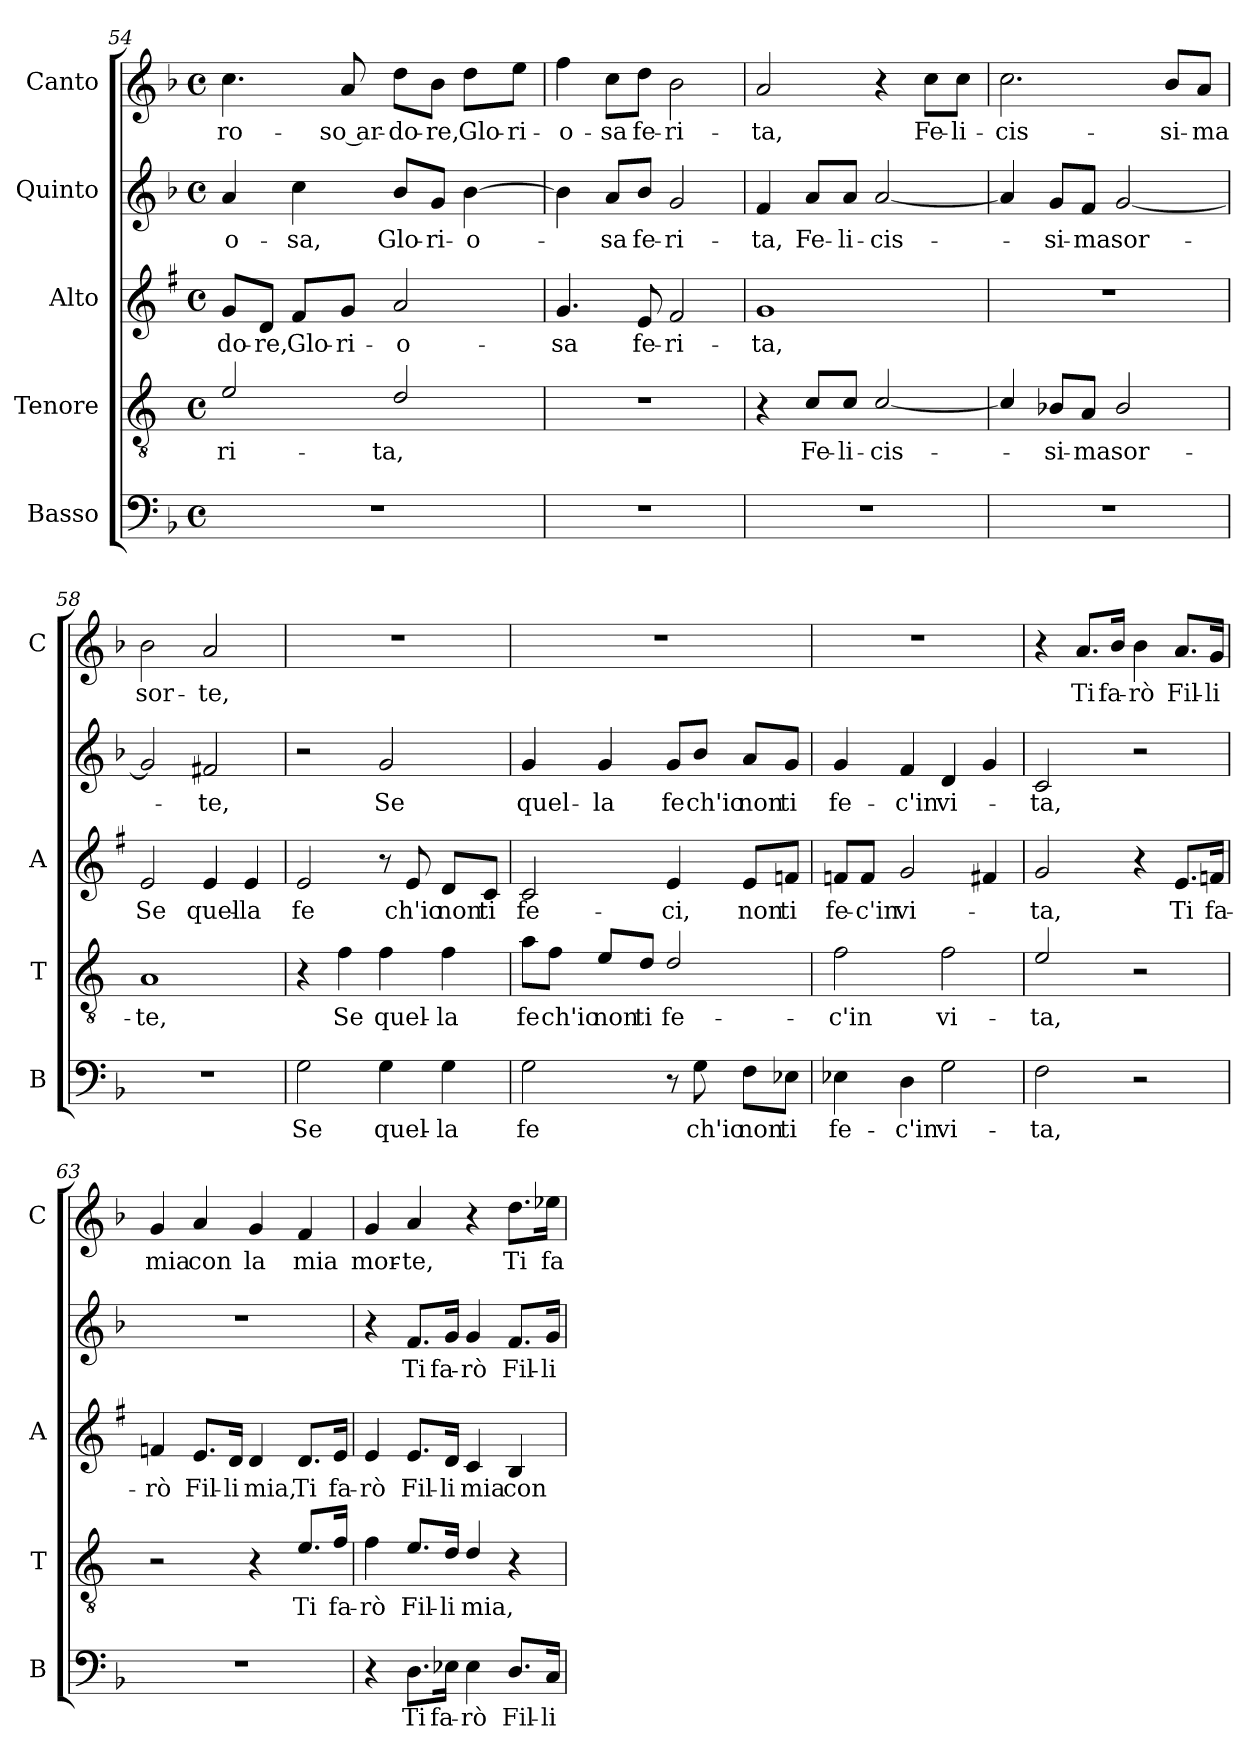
**kern	**text	**kern	**text	**kern	**text	**kern	**text	**kern	**text
*part5	*part5	*part4	*part4	*part3	*part3	*part2	*part2	*part1	*part1
*staff5	*staff5	*staff4	*staff4	*staff3	*staff3	*staff2	*staff2	*staff1	*staff1
*I"Basso	*	*I"Tenore	*	*I"Alto	*	*I"Quinto	*	*I"Canto	*
*I'B	*	*I'T	*	*I'A	*	*	*	*I'C	*
*clefF4	*	*clefGv2	*	*clefG2	*	*clefG2	*	*clefG2	*
*	*	*ITrd4c7	*	*ITrd1c2	*	*	*	*	*
*k[b-]	*	*k[b-]	*	*k[b-]	*	*k[b-]	*	*k[b-]	*
*F:	*	*F:	*	*F:	*	*F:	*	*F:	*
*M4/4	*	*M4/4	*	*M4/4	*	*M4/4	*	*M4/4	*
*met(c)	*	*met(c)	*	*met(c)	*	*met(c)	*	*met(c)	*
=54	=54	=54	=54	=54	=54	=54	=54	=54	=54
!	!	!	!LO:LY:b	!	!LO:LY:b	!	!LO:LY:b	!	!LO:LY:b
1r	.	2A/	-ri-	8f/L	-do-	4a/	-o-	4.cc\	-ro-
!	!	!	!	!	!LO:LY:b	!	!	!	!
.	.	.	.	8c/J	-re,	.	.	.	.
!	!	!	!	!	!LO:LY:b	!	!LO:LY:b	!	!
.	.	.	.	8e/L	Glo-	4cc\	-sa,	.	.
!	!	!	!	!	!LO:LY:b	!	!	!	!LO:LY:b
.	.	.	.	8f/J	-ri-	.	.	8a/	-so ar-
!	!	!	!LO:LY:b	!	!LO:LY:b	!	!LO:LY:b	!	!LO:LY:b
.	.	2G/	-ta,	2g/	-o-	8b-/L	Glo-	8dd\L	-do-
!	!	!	!	!	!	!	!LO:LY:b	!	!LO:LY:b
.	.	.	.	.	.	8g/J	-ri-	8b-\J	-re,
!	!	!	!	!	!	!	!LO:LY:b	!	!LO:LY:b
.	.	.	.	.	.	[4b-\	-o-	8dd\L	Glo-
!	!	!	!	!	!	!	!	!	!LO:LY:b
.	.	.	.	.	.	.	.	8ee\J	-ri-
=55	=55	=55	=55	=55	=55	=55	=55	=55	=55
!	!	!	!	!	!LO:LY:b	!	!	!	!LO:LY:b
1r	.	1r	.	4.f/	-sa	4b-\]	.	4ff\	-o-
!	!	!	!	!	!	!	!LO:LY:b	!	!LO:LY:b
.	.	.	.	.	.	8a/L	-sa	8cc\L	-sa
!	!	!	!	!	!LO:LY:b	!	!LO:LY:b	!	!LO:LY:b
.	.	.	.	8d/	fe-	8b-/J	fe-	8dd\J	fe-
!	!	!	!	!	!LO:LY:b	!	!LO:LY:b	!	!LO:LY:b
.	.	.	.	2e/	-ri-	2g/	-ri-	2b-\	-ri-
!!LO:LB:g=z
=56	=56	=56	=56	=56	=56	=56	=56	=56	=56
!	!	!	!	!	!LO:LY:b	!	!LO:LY:b	!	!LO:LY:b
1r	.	4r	.	1f	-ta,	4f/	-ta,	2a/	-ta,
!	!	!	!LO:LY:b	!	!	!	!LO:LY:b	!	!
.	.	8F/L	Fe-	.	.	8a/L	Fe-	.	.
!	!	!	!LO:LY:b	!	!	!	!LO:LY:b	!	!
.	.	8F/J	-li-	.	.	8a/J	-li-	.	.
!	!	!	!LO:LY:b	!	!	!	!LO:LY:b	!	!
.	.	[2F/	-cis-	.	.	[2a/	-cis-	4r	.
!	!	!	!	!	!	!	!	!	!LO:LY:b
.	.	.	.	.	.	.	.	8cc\L	Fe-
!	!	!	!	!	!	!	!	!	!LO:LY:b
.	.	.	.	.	.	.	.	8cc\J	-li-
=57	=57	=57	=57	=57	=57	=57	=57	=57	=57
!	!	!	!	!	!	!	!	!	!LO:LY:b
1r	.	4F/]	.	1r	.	4a/]	.	2.cc\	-cis-
!	!	!	!LO:LY:b	!	!	!	!LO:LY:b	!	!
.	.	8E-X/L	-si-	.	.	8g/L	-si-	.	.
!	!	!	!LO:LY:b	!	!	!	!LO:LY:b	!	!
.	.	8D/J	-ma	.	.	8f/J	-ma	.	.
!	!	!	!LO:LY:b	!	!	!	!LO:LY:b	!	!
.	.	2E-/	sor-	.	.	[2g/	sor-	.	.
!	!	!	!	!	!	!	!	!	!LO:LY:b
.	.	.	.	.	.	.	.	8b-/L	-si-
!	!	!	!	!	!	!	!	!	!LO:LY:b
.	.	.	.	.	.	.	.	8a/J	-ma
=58	=58	=58	=58	=58	=58	=58	=58	=58	=58
!	!	!	!LO:LY:b	!	!LO:LY:b	!	!	!	!LO:LY:b
1r	.	1D	-te,	2d/	Se	2g/]	.	2b-\	sor-
!	!	!	!	!	!LO:LY:b	!	!LO:LY:b	!	!LO:LY:b
.	.	.	.	4d/	quel-	2f#X/	-te,	2a/	-te,
!	!	!	!	!	!LO:LY:b	!	!	!	!
.	.	.	.	4d/	-la	.	.	.	.
=59	=59	=59	=59	=59	=59	=59	=59	=59	=59
!	!LO:LY:b	!	!	!	!LO:LY:b	!	!	!	!
2G\	Se	4r	.	2d/	fe	2r	.	1r	.
!	!	!	!LO:LY:b	!	!	!	!	!	!
.	.	4B-\	Se	.	.	.	.	.	.
!	!LO:LY:b	!	!LO:LY:b	!	!	!	!LO:LY:b	!	!
4G\	quel-	4B-\	quel-	8r	.	2g/	Se	.	.
!	!	!	!	!	!LO:LY:b	!	!	!	!
.	.	.	.	8d/	ch'io	.	.	.	.
!	!LO:LY:b	!	!LO:LY:b	!	!LO:LY:b	!	!	!	!
4G\	-la	4B-\	-la	8c/L	non	.	.	.	.
!	!	!	!	!	!LO:LY:b	!	!	!	!
.	.	.	.	8B-/J	ti	.	.	.	.
=60	=60	=60	=60	=60	=60	=60	=60	=60	=60
!	!LO:LY:b	!	!LO:LY:b	!	!LO:LY:b	!	!LO:LY:b	!	!
2G\	fe	8d\L	fe	2B-/	fe-	4g/	quel-	1r	.
!	!	!	!LO:LY:b	!	!	!	!	!	!
.	.	8B-\J	ch'io	.	.	.	.	.	.
!	!	!	!LO:LY:b	!	!	!	!LO:LY:b	!	!
.	.	8A/L	non	.	.	4g/	-la	.	.
!	!	!	!LO:LY:b	!	!	!	!	!	!
.	.	8G/J	ti	.	.	.	.	.	.
!	!	!	!LO:LY:b	!	!LO:LY:b	!	!LO:LY:b	!	!
8r	.	2G/	fe-	4d/	-ci,	8g/L	fe	.	.
!	!LO:LY:b	!	!	!	!	!	!LO:LY:b	!	!
8G\	ch'io	.	.	.	.	8b-/J	ch'io	.	.
!	!LO:LY:b	!	!	!	!LO:LY:b	!	!LO:LY:b	!	!
8F\L	non	.	.	8d/L	non	8a/L	non	.	.
!	!LO:LY:b	!	!	!	!LO:LY:b	!	!LO:LY:b	!	!
8E-X\J	ti	.	.	8e-X/J	ti	8g/J	ti	.	.
!!LO:LB:g=z
=61	=61	=61	=61	=61	=61	=61	=61	=61	=61
!	!LO:LY:b	!	!LO:LY:b	!	!LO:LY:b	!	!LO:LY:b	!	!
4E-X\	fe-	2B-\	-c'in	8e-X/L	fe-	4g/	fe-	1r	.
!	!	!	!	!	!LO:LY:b	!	!	!	!
.	.	.	.	8e-/J	-c'in	.	.	.	.
!	!LO:LY:b	!	!	!	!LO:LY:b	!	!LO:LY:b	!	!
4D\	-c'in	.	.	2f/	vi-	4f/	-c'in	.	.
!	!LO:LY:b	!	!LO:LY:b	!	!	!	!LO:LY:b	!	!
2G\	vi-	2B-\	vi-	.	.	4d/	vi-	.	.
.	.	.	.	4en/	.	4g/	.	.	.
=62	=62	=62	=62	=62	=62	=62	=62	=62	=62
!	!LO:LY:b	!	!LO:LY:b	!	!LO:LY:b	!	!LO:LY:b	!	!
2F\	-ta,	2A/	-ta,	2f/	-ta,	2c/	-ta,	4r	.
!	!	!	!	!	!	!	!	!	!LO:LY:b
.	.	.	.	.	.	.	.	8.a/L	Ti
!	!	!	!	!	!	!	!	!	!LO:LY:b
.	.	.	.	.	.	.	.	16b-/Jk	fa-
!	!	!	!	!	!	!	!	!	!LO:LY:b
2r	.	2r	.	4r	.	2r	.	4b-\	-rò
!	!	!	!	!	!LO:LY:b	!	!	!	!LO:LY:b
.	.	.	.	8.d/L	Ti	.	.	8.a/L	Fil-
!	!	!	!	!	!LO:LY:b	!	!	!	!LO:LY:b
.	.	.	.	16e-X/Jk	fa-	.	.	16g/Jk	-li
=63	=63	=63	=63	=63	=63	=63	=63	=63	=63
!	!	!	!	!	!LO:LY:b	!	!	!	!LO:LY:b
1r	.	2r	.	4e-X/	-rò	1r	.	4g/	mia
!	!	!	!	!	!LO:LY:b	!	!	!	!LO:LY:b
.	.	.	.	8.d/L	Fil-	.	.	4a/	con
!	!	!	!	!	!LO:LY:b	!	!	!	!
.	.	.	.	16c/Jk	-li	.	.	.	.
!	!	!	!	!	!LO:LY:b	!	!	!	!LO:LY:b
.	.	4r	.	4c/	mia,	.	.	4g/	la
!	!	!	!LO:LY:b	!	!LO:LY:b	!	!	!	!LO:LY:b
.	.	8.A/L	Ti	8.c/L	Ti	.	.	4f/	mia
!	!	!	!LO:LY:b	!	!LO:LY:b	!	!	!	!
.	.	16B-/Jk	fa-	16d/Jk	fa-	.	.	.	.
=64	=64	=64	=64	=64	=64	=64	=64	=64	=64
!	!	!	!LO:LY:b	!	!LO:LY:b	!	!	!	!LO:LY:b
4r	.	4B-\	-rò	4d/	-rò	4r	.	4g/	mor-
!	!LO:LY:b	!	!LO:LY:b	!	!LO:LY:b	!	!LO:LY:b	!	!LO:LY:b
8.D\L	Ti	8.A/L	Fil-	8.d/L	Fil-	8.f/L	Ti	4a/	-te,
!	!LO:LY:b	!	!LO:LY:b	!	!LO:LY:b	!	!LO:LY:b	!	!
16E-X\Jk	fa-	16G/Jk	-li	16c/Jk	-li	16g/Jk	fa-	.	.
!	!LO:LY:b	!	!LO:LY:b	!	!LO:LY:b	!	!LO:LY:b	!	!
4E-\	-rò	4G/	mia,	4B-/	mia	4g/	-rò	4r	.
!	!LO:LY:b	!	!	!	!LO:LY:b	!	!LO:LY:b	!	!LO:LY:b
8.D/L	Fil-	4r	.	4A/	con	8.f/L	Fil-	8.dd\L	Ti
!	!LO:LY:b	!	!	!	!	!	!LO:LY:b	!	!LO:LY:b
16C/Jk	-li	.	.	.	.	16g/Jk	-li	16ee-X\Jk	fa-
=	=	=	=	=	=	=	=	=	=
*-	*-	*-	*-	*-	*-	*-	*-	*-	*-
